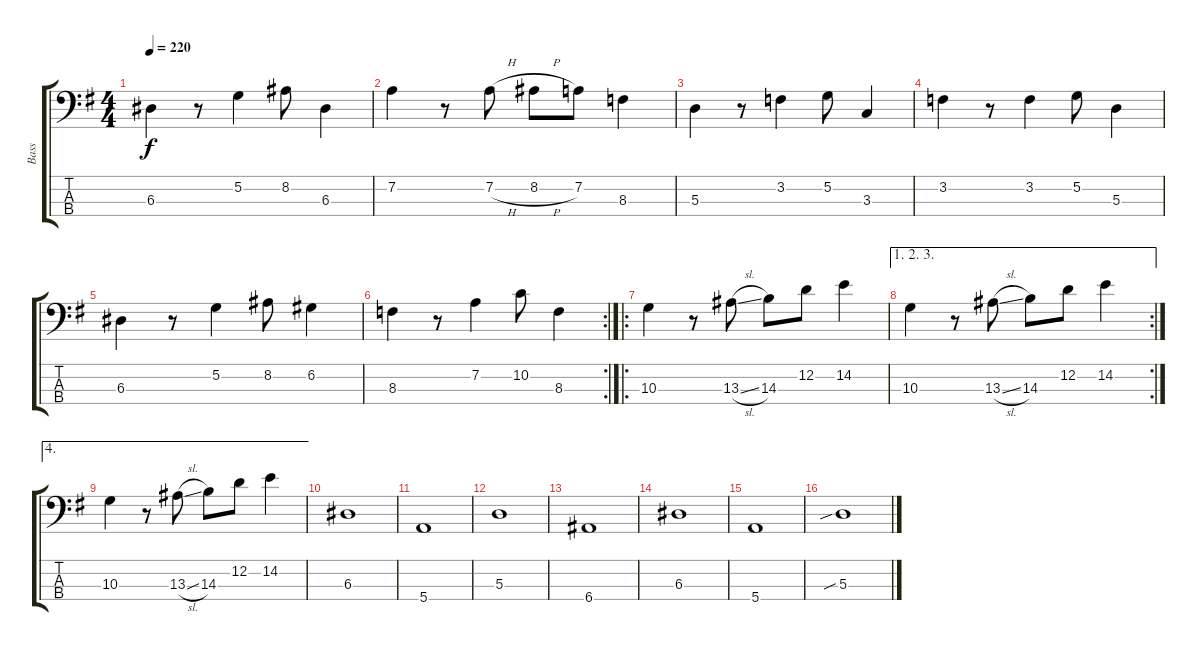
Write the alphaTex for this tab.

\track ("Bass" "Bass") {instrument electricbassfinger}
\staff {score tabs}
\tuning (G2 D2 A1 E1) {hide}
\ts (4 4)
\tempo 220
\clef f4
\ks g
6.3.4{dy f} r.8 5.2.4 8.2.8 6.3.4 |
7.2.4 r.8 7.2{h}.8 8.2{h}.8 7.2.8 8.3.4 |
5.3.4 r.8 3.2.4 5.2.8 3.3.4 |
3.2.4 r.8 3.2.4 5.2.8 5.3.4 |
6.3.4 r.8 5.2.4 8.2.8 6.2.4 |
\rc 2
8.3.4 r.8 7.2.4 10.2.8 8.3.4 |
\ro
10.3.4 r.8 13.3{sl}.8 14.3.8 12.2.8 14.2.4 |
\ae (1 2 3)
\rc 2
10.3.4 r.8 13.3{sl}.8 14.3.8 12.2.8 14.2.4 |
\ae 4
10.3.4 r.8 13.3{sl}.8 14.3.8 12.2.8 14.2.4 |
6.3.1 |
5.4.1 |
5.3.1 |
6.4.1 |
6.3.1 |
5.4.1 |
5.3{sib}.1
